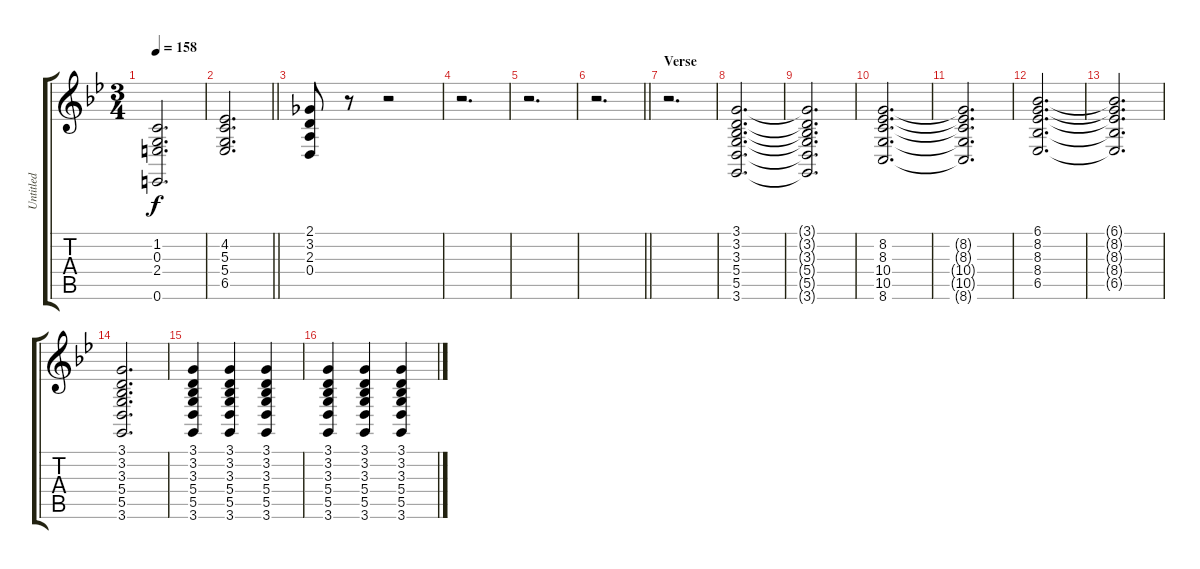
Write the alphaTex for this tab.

\track ("Untitled" "Untitled") {instrument synthstrings2}
\staff {score tabs}
\tuning (E4 B3 G3 D3 A2 E2) {hide}
\ts (3 4)
\tempo 158
\clef g2
\ks bb
(1.2 0.3 2.4 0.6).2{d dy f} |
\barLineRight lightlight
(4.2 5.3 5.4 6.5).2{d} |
(2.1 3.2 2.3 0.4).8 r.8 r.2 |
r.2{d} |
r.2{d} |
\barLineRight lightlight
r.2{d} |
\section ("" "Verse")
r.2{d} |
(3.1 3.2 3.3 5.4 5.5 3.6).2{d} |
(3.1{t} 3.2{t} 3.3{t} 5.4{t} 5.5{t} 3.6{t}).2{d} |
(8.2 8.3 10.4 10.5 8.6).2{d} |
(8.2{t} 8.3{t} 10.4{t} 10.5{t} 8.6{t}).2{d} |
(6.1 8.2 8.3 8.4 6.5).2{d} |
(6.1{t} 8.2{t} 8.3{t} 8.4{t} 6.5{t}).2{d} |
(3.1 3.2 3.3 5.4 5.5 3.6).2{d} |
(3.1 3.2 3.3 5.4 5.5 3.6).4 (3.1 3.2 3.3 5.4 5.5 3.6).4 (3.1 3.2 3.3 5.4 5.5 3.6).4 |
(3.1 3.2 3.3 5.4 5.5 3.6).4 (3.1 3.2 3.3 5.4 5.5 3.6).4 (3.1 3.2 3.3 5.4 5.5 3.6).4
